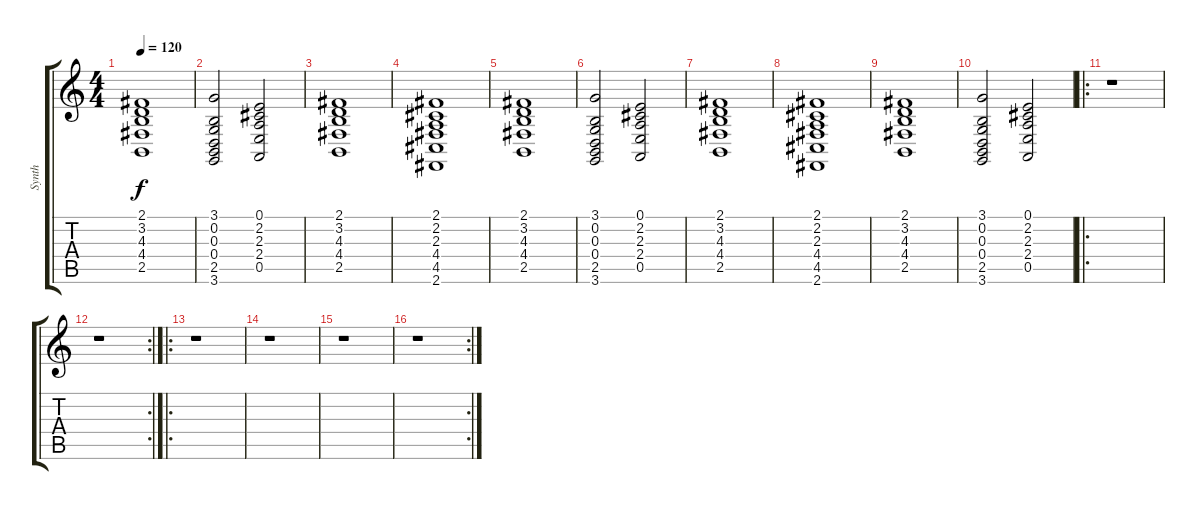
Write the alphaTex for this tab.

\track ("Synth" "Synth") {instrument pad2warm}
\staff {score tabs}
\tuning (E4 B3 G3 D3 A2 E2) {hide}
\ts (4 4)
\tempo 120
\clef g2
\ks c
(2.1 3.2 4.3 4.4 2.5).1{dy f} |
(3.1 0.2 0.3 0.4 2.5 3.6).2 (0.1 2.2 2.3 2.4 0.5).2 |
(2.1 3.2 4.3 4.4 2.5).1 |
(2.1 2.2 2.3 4.4 4.5 2.6).1 |
(2.1 3.2 4.3 4.4 2.5).1 |
(3.1 0.2 0.3 0.4 2.5 3.6).2 (0.1 2.2 2.3 2.4 0.5).2 |
(2.1 3.2 4.3 4.4 2.5).1 |
(2.1 2.2 2.3 4.4 4.5 2.6).1 |
(2.1 3.2 4.3 4.4 2.5).1 |
(3.1 0.2 0.3 0.4 2.5 3.6).2 (0.1 2.2 2.3 2.4 0.5).2 |
\ro
r.1 |
\rc 2
r.1 |
\ro
r.1 |
r.1 |
r.1 |
\rc 2
r.1
